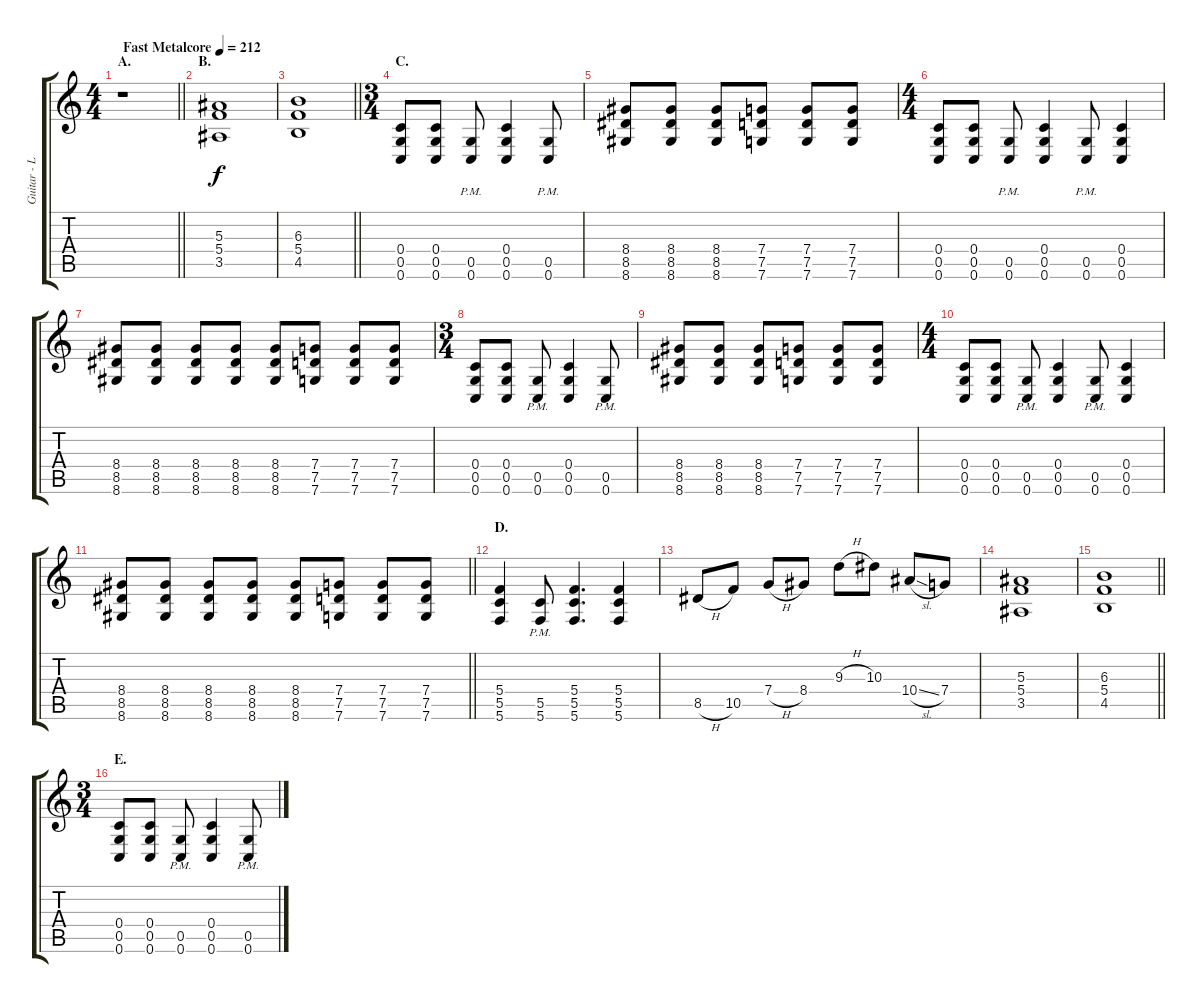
\track ("Guitar - Left" "Guitar - L") {instrument distortionguitar}
\staff {score tabs}
\tuning (D4 A3 F3 C3 G2 C2) {hide}
\ts (4 4)
\section ("" "A.")
\tempo (212 "Fast Metalcore")
\clef g2
\barLineRight lightlight
\ks c
r.1{dy f instrument distortionguitar} |
\section ("" "B.")
(5.3 5.4 3.5).1 |
\barLineRight lightlight
(6.3 5.4 4.5).1 |
\ts (3 4)
\section ("" "C.")
(0.4 0.5 0.6).8 (0.4 0.5 0.6).8 (0.5{pm} 0.6{pm}).8 (0.4 0.5 0.6).4 (0.5{pm} 0.6{pm}).8 |
(8.4 8.5 8.6).8 (8.4 8.5 8.6).8 (8.4 8.5 8.6).8 (7.4 7.5 7.6).8 (7.4 7.5 7.6).8 (7.4 7.5 7.6).8 |
\ts (4 4)
(0.4 0.5 0.6).8 (0.4 0.5 0.6).8 (0.5{pm} 0.6{pm}).8 (0.4 0.5 0.6).4 (0.5{pm} 0.6{pm}).8 (0.4 0.5 0.6).4 |
(8.4 8.5 8.6).8 (8.4 8.5 8.6).8 (8.4 8.5 8.6).8 (8.4 8.5 8.6).8 (8.4 8.5 8.6).8 (7.4 7.5 7.6).8 (7.4 7.5 7.6).8 (7.4 7.5 7.6).8 |
\ts (3 4)
(0.4 0.5 0.6).8 (0.4 0.5 0.6).8 (0.5{pm} 0.6{pm}).8 (0.4 0.5 0.6).4 (0.5{pm} 0.6{pm}).8 |
(8.4 8.5 8.6).8 (8.4 8.5 8.6).8 (8.4 8.5 8.6).8 (7.4 7.5 7.6).8 (7.4 7.5 7.6).8 (7.4 7.5 7.6).8 |
\ts (4 4)
(0.4 0.5 0.6).8 (0.4 0.5 0.6).8 (0.5{pm} 0.6{pm}).8 (0.4 0.5 0.6).4 (0.5{pm} 0.6{pm}).8 (0.4 0.5 0.6).4 |
\barLineRight lightlight
(8.4 8.5 8.6).8 (8.4 8.5 8.6).8 (8.4 8.5 8.6).8 (8.4 8.5 8.6).8 (8.4 8.5 8.6).8 (7.4 7.5 7.6).8 (7.4 7.5 7.6).8 (7.4 7.5 7.6).8 |
\section ("" "D.")
(5.4 5.5 5.6).4 (5.5{pm} 5.6{pm}).8 (5.4 5.5 5.6).4{d} (5.4 5.5 5.6).4 |
8.5{h}.8 10.5.8 7.4{h}.8 8.4.8 9.3{h}.8 10.3.8 10.4{sl}.8 7.4.8 |
(5.3 5.4 3.5).1 |
\barLineRight lightlight
(6.3 5.4 4.5).1 |
\ts (3 4)
\section ("" "E.")
(0.4 0.5 0.6).8 (0.4 0.5 0.6).8 (0.5{pm} 0.6{pm}).8 (0.4 0.5 0.6).4 (0.5{pm} 0.6{pm}).8
